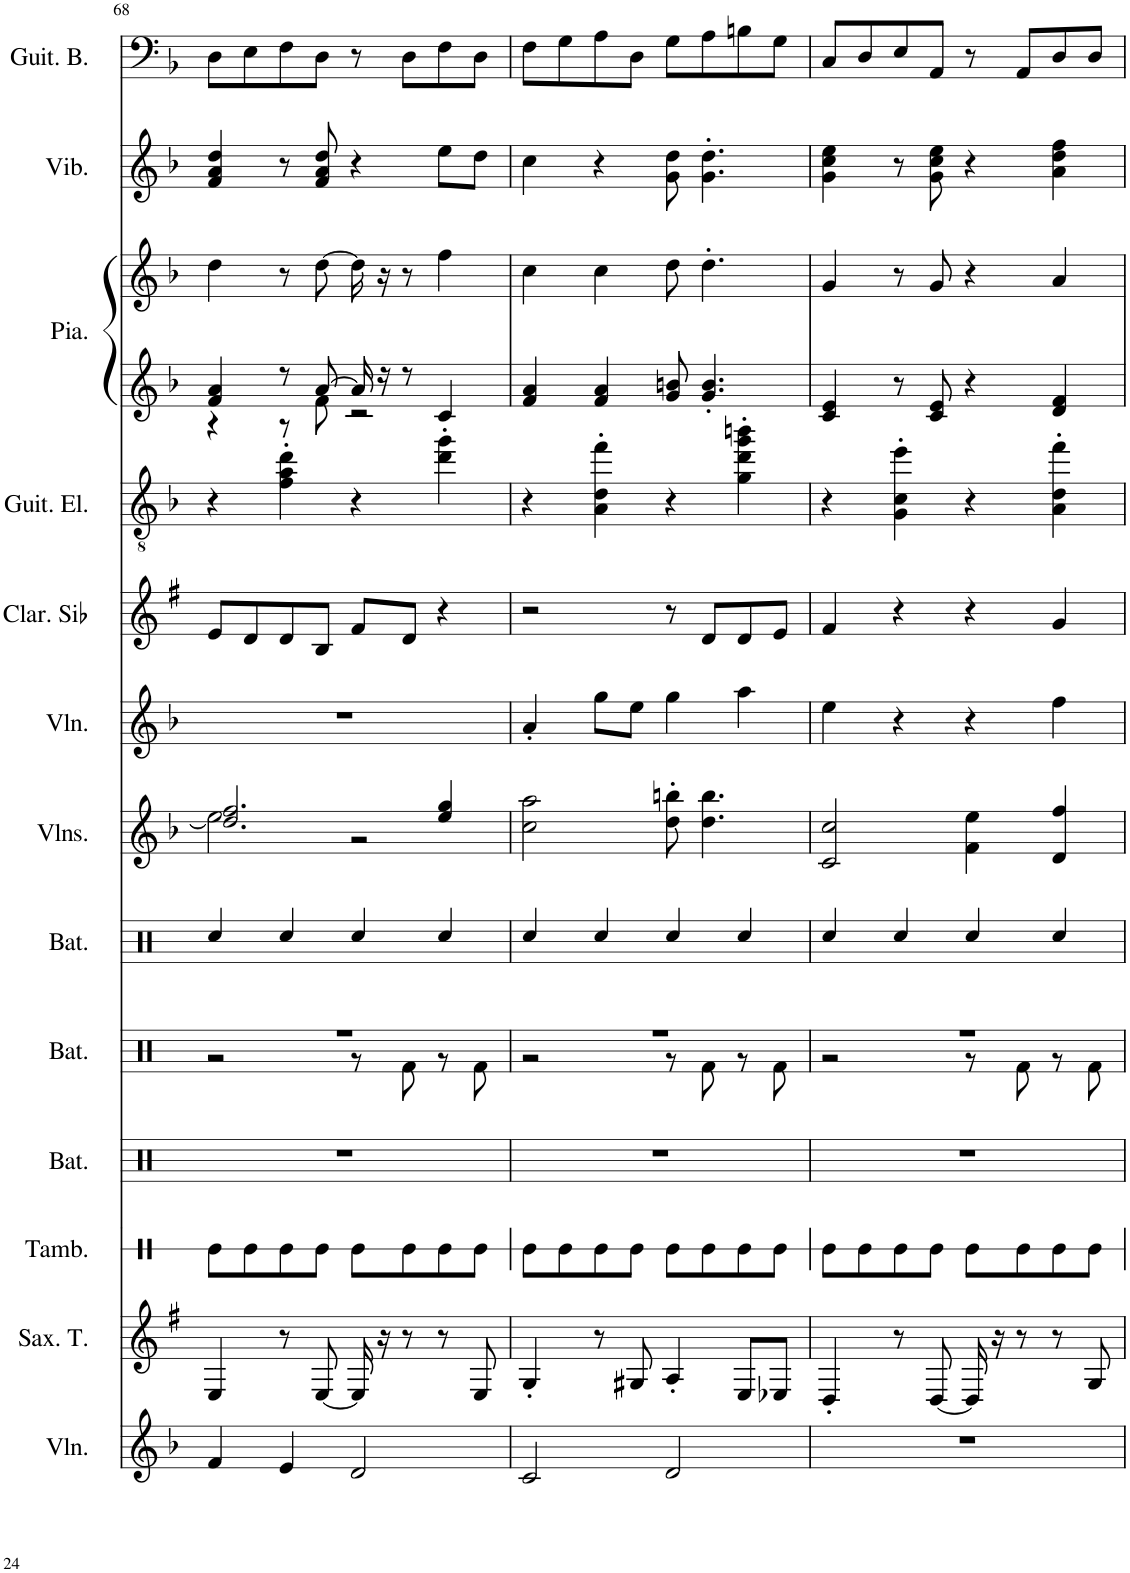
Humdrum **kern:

**kern	**kern	**kern	**kern	**kern	**kern	**kern	**kern	**kern	**kern	**kern	**kern	**kern	**kern
*part13	*part12	*part11	*part10	*part9	*part8	*part7	*part6	*part5	*part4	*part3	*part3	*part2	*part1
*staff14	*staff13	*staff12	*staff11	*staff10	*staff9	*staff8	*staff7	*staff6	*staff5	*staff4	*staff3	*staff2	*staff1
*I"Violon, Violin	*I"Saxophone Ténor, Tenor Sax	*I"Tambourin	*I"Batterie	*I"Batterie, Drums	*I"Batterie	*I"Violons, String Ensemble 1	*I"Violon, Pad 2 (warm)	*I"Clarinette en Sib	*I"Guitare électrique, Electric Guitar (clean)	*I"Piano, Acoustic Grand Piano	*	*I"Vibraphone, Vibraphone	*I"Guitare Basse, Electric Bass (pick)
*I'Vln.	*I'Sax. T.	*I'Tamb.	*I'Bat.	*I'Bat.	*I'Bat.	*I'Vlns.	*I'Vln.	*I'Clar. Sib	*I'Guit. El.	*I'Pia.	*	*I'Vib.	*I'Guit. B.
!!LO:PB:g=z
*clefG2	*clefG2	*clefX	*clefX	*clefX	*clefX	*clefG2	*clefG2	*clefG2	*clefGv2	*clefG2	*clefF4	*clefG2	*clefF4
*	*Trd8c14	*	*	*	*	*	*	*Trd1c2	*	*	*	*	*Trd7c12
*k[b-]	*k[f#]	*k[]	*k[]	*k[]	*k[]	*k[b-]	*k[b-]	*k[f#]	*k[b-]	*k[b-]	*k[b-]	*k[b-]	*k[b-]
*M4/4	*M4/4	*M4/4	*M4/4	*M4/4	*M4/4	*M4/4	*M4/4	*M4/4	*M4/4	*M4/4	*M4/4	*M4/4	*M4/4
=68	=68	=68	=68	=68	=68	=68	=68	=68	=68	=68	=68	=68	=68
*	*	*	*	*^	*	*^	*	*	*	*^	*	*	*
4f/	4E/	8Re\L	1r	1r	2r	4Rcc/	2.dd/ 2.ff/	2ee\]	1r	8e/L	4r	4f/ 4a/	4r	4dd\	4f/ 4a/ 4dd/	8D\L
.	.	8Re\	.	.	.	.	.	.	.	8d/	.	.	.	.	.	8E\
4e/	8r	8Re\	.	.	.	4Rcc/	.	.	.	8d/	4f\' 4a\' 4dd\'	8r	8r	8r	8r	8F\
.	[8E/	8Re\J	.	.	.	.	.	.	.	8B/J	.	[8a/	8f\	[8dd\	8f/ 8a/ 8dd/	8D\J
2d/	16E/]	8Re\L	.	.	8r	4Rcc/	.	2r	.	8f#/L	4r	16a/]	2r	16dd\]	4r	8r
.	16r	.	.	.	.	.	.	.	.	.	.	16r	.	16r	.	.
.	8r	8Re\	.	.	8Rf\	.	.	.	.	8d/J	.	8r	.	8r	.	8D\L
.	8r	8Re\	.	.	8r	4Rcc/	4ee/ 4gg/	.	.	4r	4dd\' 4gg\'	4c/	.	4ff\	8ee\L	8F\
.	8E/	8Re\J	.	.	8Rf\	.	.	.	.	.	.	.	.	.	8dd\J	8D\J
*	*	*	*	*	*	*	*v	*v	*	*	*	*v	*v	*	*	*
=69	=69	=69	=69	=69	=69	=69	=69	=69	=69	=69	=69	=69	=69	=69
2c/	4G'/	8Re\L	1r	1r	2r	4Rcc/	2cc\ 2aa\	4a'/	2r	4r	4f/ 4a/	4cc\	4cc\	8F\L
.	.	8Re\	.	.	.	.	.	.	.	.	.	.	.	8G\
.	8r	8Re\	.	.	.	4Rcc/	.	8gg\L	.	4A\' 4d\' 4ff\'	4f/ 4a/	4cc\	4r	8A\
.	8G#X/	8Re\J	.	.	.	.	.	8ee\J	.	.	.	.	.	8D\J
2d/	4A'/	8Re\L	.	.	8r	4Rcc/	8dd\' 8bbn\'	4gg\	8r	4r	8g/ 8bn/	8dd\	8g\ 8dd\	8G\L
.	.	8Re\	.	.	8Rf\	.	4.dd\ 4.bb\	.	8d/L	.	4.g/' 4.b/'	4.dd'\	4.g\' 4.dd\'	8A\
.	8E/L	8Re\	.	.	8r	4Rcc/	.	4aa\	8d/	4g\' 4dd\' 4gg\' 4bbn\'	.	.	.	8Bn\
.	8E-X/J	8Re\J	.	.	8Rf\	.	.	.	8e/J	.	.	.	.	8G\J
=70	=70	=70	=70	=70	=70	=70	=70	=70	=70	=70	=70	=70	=70	=70
1r	4D'/	8Re\L	1r	1r	2r	4Rcc/	2c/ 2cc/	4ee\	4f#/	4r	4c/ 4e/	4g/	4g\ 4cc\ 4ee\	8C/L
.	.	8Re\	.	.	.	.	.	.	.	.	.	.	.	8D/
.	8r	8Re\	.	.	.	4Rcc/	.	4r	4r	4G\' 4c\' 4ee\'	8r	8r	8r	8E/
.	[8D/	8Re\J	.	.	.	.	.	.	.	.	8c/ 8e/	8g/	8g\ 8cc\ 8ee\	8AA/J
.	16D/]	8Re\L	.	.	8r	4Rcc/	4f\ 4ee\	4r	4r	4r	4r	4r	4r	8r
.	16r	.	.	.	.	.	.	.	.	.	.	.	.	.
.	8r	8Re\	.	.	8Rf\	.	.	.	.	.	.	.	.	8AA/L
.	8r	8Re\	.	.	8r	4Rcc/	4d/ 4ff/	4ff\	4g/	4A\' 4d\' 4ff\'	4d/ 4f/	4a/	4a\ 4dd\ 4ff\	8D/
.	8G/	8Re\J	.	.	8Rf\	.	.	.	.	.	.	.	.	8D/J
*	*	*	*	*v	*v	*	*	*	*	*	*	*	*	*
=	=	=	=	=	=	=	=	=	=	=	=	=	=
*-	*-	*-	*-	*-	*-	*-	*-	*-	*-	*-	*-	*-	*-
